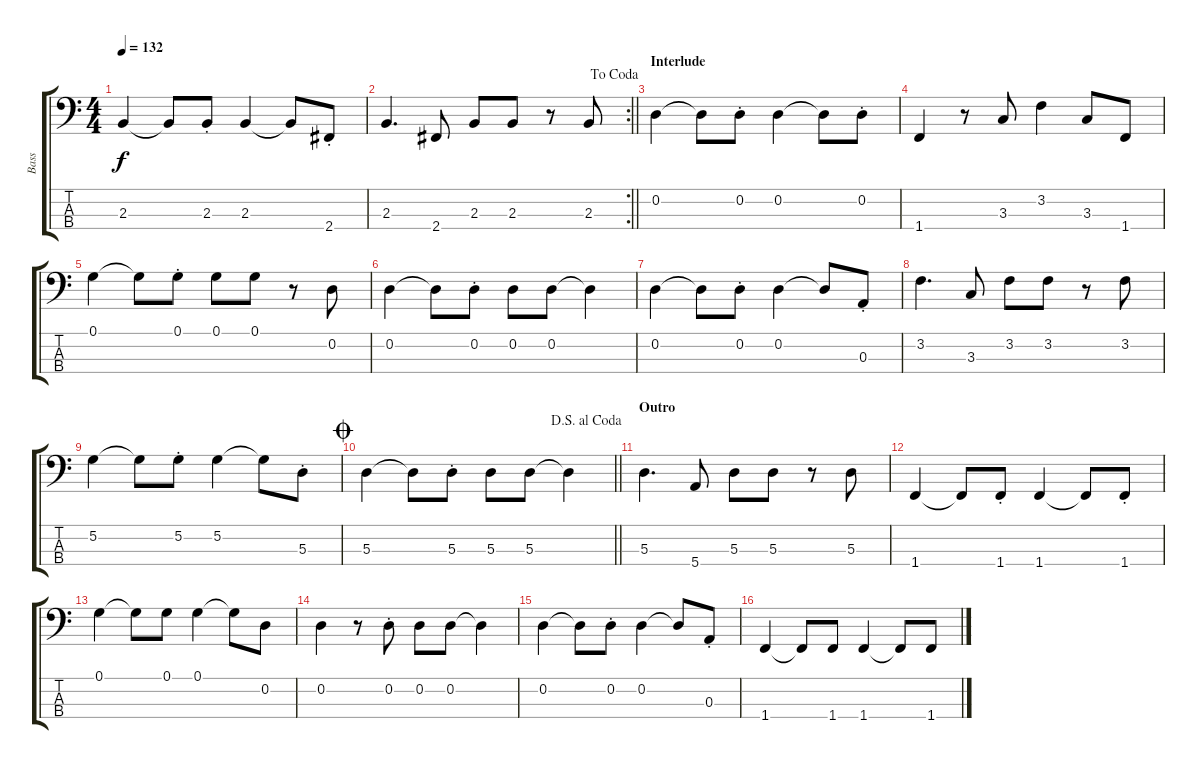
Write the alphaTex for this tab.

\track ("Bass    " "Bass    ") {instrument electricbasspick}
\staff {score tabs}
\tuning (G2 D2 A1 E1) {hide}
\ts (4 4)
\tempo 132
\clef f4
\ks c
2.3.4{dy f} 2.3{t}.8 2.3{st}.8 2.3.4 2.3{t}.8 2.4{st}.8 |
\rc 2
\jump dacoda
\barLineRight lightlight
2.3.4{d} 2.4.8 2.3.8 2.3.8 r.8 2.3.8 |
\section ("" "Interlude")
0.2.4 0.2{t}.8 0.2{st}.8 0.2.4 0.2{t}.8 0.2{st}.8 |
1.4.4 r.8 3.3.8 3.2.4 3.3.8 1.4.8 |
0.1.4 0.1{t}.8 0.1{st}.8 0.1.8 0.1.8 r.8 0.2.8 |
0.2.4 0.2{t}.8 0.2{st}.8 0.2.8 0.2.8 0.2{t}.4 |
0.2.4 0.2{t}.8 0.2{st}.8 0.2.4 0.2{t}.8 0.3{st}.8 |
3.2.4{d} 3.3.8 3.2.8 3.2.8 r.8 3.2.8 |
5.2.4 5.2{t}.8 5.2{st}.8 5.2.4 5.2{t}.8 5.3{st}.8 |
\jump coda
\jump dalsegnoalcoda
\barLineRight lightlight
5.3.4 5.3{t}.8 5.3{st}.8 5.3.8 5.3.8 5.3{t}.4 |
\section ("" "Outro")
5.3.4{d} 5.4.8 5.3.8 5.3.8 r.8 5.3.8 |
1.4.4 1.4{t}.8 1.4{st}.8 1.4.4 1.4{t}.8 1.4{st}.8 |
0.1.4 0.1{t}.8 0.1.8 0.1.4 0.1{t}.8 0.2.8 |
0.2.4 r.8 0.2{st}.8 0.2.8 0.2.8 0.2{t}.4 |
0.2.4 0.2{t}.8 0.2{st}.8 0.2.4 0.2{t}.8 0.3{st}.8 |
1.4.4 1.4{t}.8 1.4.8 1.4.4 1.4{t}.8 1.4.8
